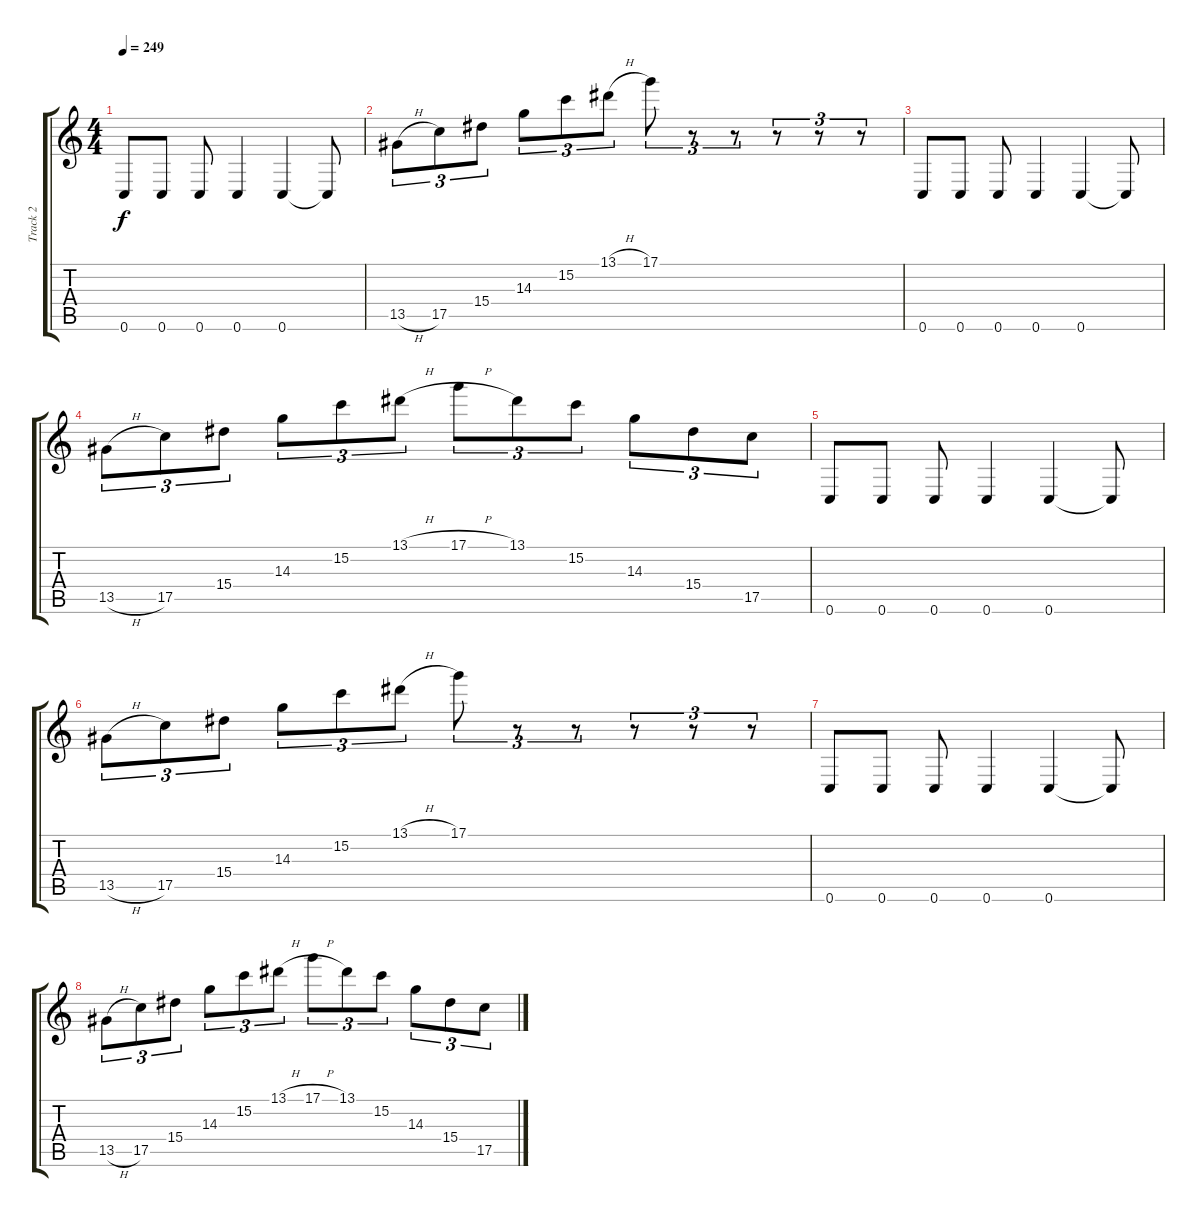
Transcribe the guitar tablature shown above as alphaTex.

\track ("Track 2" "Track 2") {instrument distortionguitar}
\staff {score tabs}
\tuning (D4 A3 F3 C3 G2 C2) {hide}
\ts (4 4)
\tempo 249
\clef g2
\ks c
0.6.8{dy f} 0.6.8 0.6.8 0.6.4 0.6.4 0.6{t}.8 |
13.5{h}.8{tu (3 2)} 17.5.8{tu (3 2)} 15.4.8{tu (3 2)} 14.3.8{tu (3 2)} 15.2.8{tu (3 2)} 13.1{h}.8{tu (3 2)} 17.1.8{tu (3 2)} r.8{tu (3 2)} r.8{tu (3 2)} r.8{tu (3 2)} r.8{tu (3 2)} r.8{tu (3 2)} |
0.6.8 0.6.8 0.6.8 0.6.4 0.6.4 0.6{t}.8 |
13.5{h}.8{tu (3 2)} 17.5.8{tu (3 2)} 15.4.8{tu (3 2)} 14.3.8{tu (3 2)} 15.2.8{tu (3 2)} 13.1{h}.8{tu (3 2)} 17.1{h}.8{tu (3 2)} 13.1.8{tu (3 2)} 15.2.8{tu (3 2)} 14.3.8{tu (3 2)} 15.4.8{tu (3 2)} 17.5.8{tu (3 2)} |
0.6.8 0.6.8 0.6.8 0.6.4 0.6.4 0.6{t}.8 |
13.5{h}.8{tu (3 2)} 17.5.8{tu (3 2)} 15.4.8{tu (3 2)} 14.3.8{tu (3 2)} 15.2.8{tu (3 2)} 13.1{h}.8{tu (3 2)} 17.1.8{tu (3 2)} r.8{tu (3 2)} r.8{tu (3 2)} r.8{tu (3 2)} r.8{tu (3 2)} r.8{tu (3 2)} |
0.6.8 0.6.8 0.6.8 0.6.4 0.6.4 0.6{t}.8 |
13.5{h}.8{tu (3 2)} 17.5.8{tu (3 2)} 15.4.8{tu (3 2)} 14.3.8{tu (3 2)} 15.2.8{tu (3 2)} 13.1{h}.8{tu (3 2)} 17.1{h}.8{tu (3 2)} 13.1.8{tu (3 2)} 15.2.8{tu (3 2)} 14.3.8{tu (3 2)} 15.4.8{tu (3 2)} 17.5.8{tu (3 2)}
